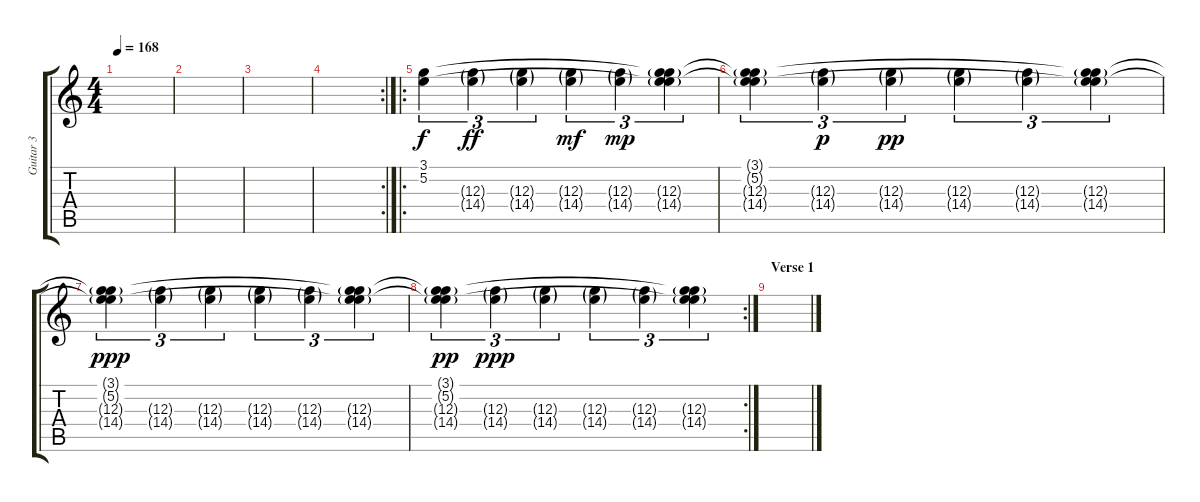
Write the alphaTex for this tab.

\track ("Guitar 3" "Guitar 3") {instrument electricguitarjazz}
\staff {score tabs}
\tuning (E4 B3 G3 D3 A2 E2) {hide}
\ts (4 4)
\tempo 168
\clef g2
\ks c
|
|
|
\rc 2
|
\ro
(3.1 5.2).4{tu (3 2)} (12.3{g} 14.4{g}).4{tu (3 2) dy ff} (12.3{g} 14.4{g}).4{tu (3 2)} (12.3{g} 14.4{g}).4{tu (3 2) dy mf} (12.3{g} 14.4{g}).4{tu (3 2) dy mp} (3.1{t} 5.2{t} 12.3{g} 14.4{g}).4{tu (3 2)} |
(3.1{t} 5.2{t} 12.3{g} 14.4{g}).4{tu (3 2)} (12.3{g} 14.4{g}).4{tu (3 2) dy p} (12.3{g} 14.4{g}).4{tu (3 2) dy pp} (12.3{g} 14.4{g}).4{tu (3 2)} (12.3{g} 14.4{g}).4{tu (3 2)} (3.1{t} 5.2{t} 12.3{g} 14.4{g}).4{tu (3 2)} |
(3.1{t} 5.2{t} 12.3{g} 14.4{g}).4{tu (3 2) dy ppp volume 0} (12.3{g} 14.4{g}).4{tu (3 2)} (12.3{g} 14.4{g}).4{tu (3 2)} (12.3{g} 14.4{g}).4{tu (3 2)} (12.3{g} 14.4{g}).4{tu (3 2)} (3.1{t} 5.2{t} 12.3{g} 14.4{g}).4{tu (3 2)} |
\rc 2
(3.1{t} 5.2{t} 12.3{g} 14.4{g}).4{tu (3 2) dy pp} (12.3{g} 14.4{g}).4{tu (3 2) dy ppp} (12.3{g} 14.4{g}).4{tu (3 2)} (12.3{g} 14.4{g}).4{tu (3 2)} (12.3{g} 14.4{g}).4{tu (3 2)} (3.1{t} 5.2{t} 12.3{g} 14.4{g}).4{tu (3 2)} |
\section ("" "Verse 1")
